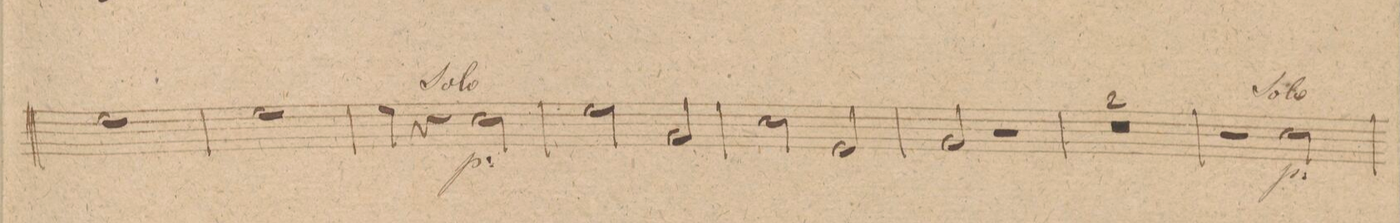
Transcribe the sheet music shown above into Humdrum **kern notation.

**kern	**dynam
*I"Corno. 1mo in D.	*
*clefG2	*
*k[f#c#]	*
*met(c)	*
*M2/2	*
1f#	.
=70	=70
1f#	.
=71	=71
4f#\	.
4r	.
2d\	p
=72	=72
2f#\	.
2A/	.
=73	=73
2d\	.
2F#/	.
=74	=74
2A/	.
2r	.
=75	=75
0r	.
=76	=76
=77	=77
2r	.
2d\	p
=78	=78
*-	*-
